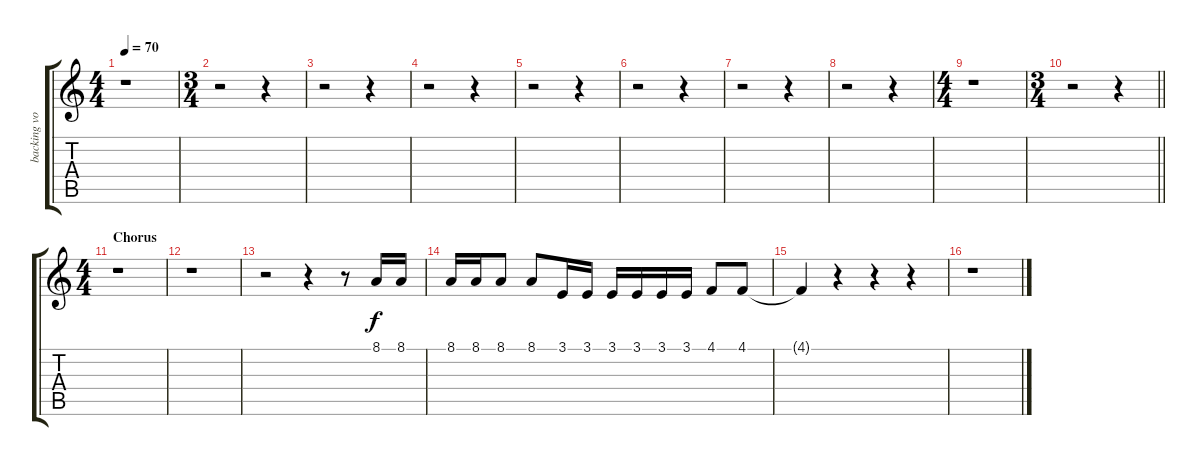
\track ("backing vocals 2" "backing vo") {instrument choiraahs}
\staff {score tabs}
\tuning (Db4 Ab3 E3 B2 Gb2 Db2) {hide}
\ts (4 4)
\tempo 70
\clef g2
\ks c
r.1{dy f} |
\ts (3 4)
r.2 r.4 |
r.2 r.4 |
r.2 r.4 |
r.2 r.4 |
r.2 r.4 |
r.2 r.4 |
r.2 r.4 |
\ts (4 4)
r.1 |
\ts (3 4)
\barLineRight lightlight
r.2 r.4 |
\ts (4 4)
\section ("" "Chorus")
r.1 |
r.1 |
r.2 r.4 r.8 8.1.16 8.1.16 |
8.1.16 8.1.16 8.1.8 8.1.8 3.1.16 3.1.16 3.1.16 3.1.16 3.1.16 3.1.16 4.1.8 4.1.8 |
4.1{t}.4 r.4 r.4 r.4 |
r.1
